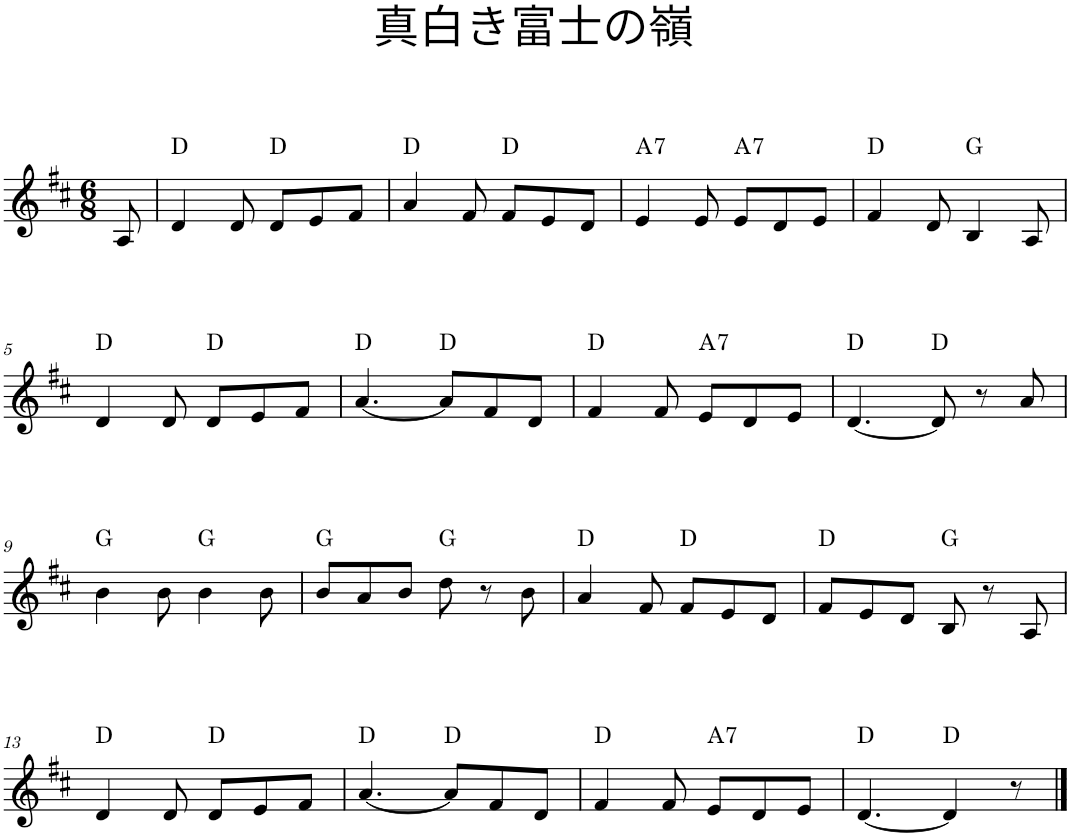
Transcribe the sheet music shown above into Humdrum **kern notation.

**kern	**harte
*part1	*part1
*staff1	*
*I"Piano	*
*I'Pno.	*
*clefG2	*
*k[f#c#]	*
*M6/8	*
=	=
8A/	.
=1	=1
4d/	D:maj
8d/	.
8d/L	D:maj
8e/	.
8f#/J	.
=2	=2
4a/	D:maj
8f#/	.
8f#/L	D:maj
8e/	.
8d/J	.
=3	=3
!	!LO:H:kt=7
4e/	A:7
8e/	.
!	!LO:H:kt=7
8e/L	A:7
8d/	.
8e/J	.
=4	=4
4f#/	D:maj
8d/	.
4B/	G:maj
8A/	.
!!LO:LB:g=z
=5	=5
4d/	D:maj
8d/	.
8d/L	D:maj
8e/	.
8f#/J	.
=6	=6
[<4.a/	D:maj
8a/L]	D:maj
8f#/	.
8d/J	.
=7	=7
4f#/	D:maj
8f#/	.
!	!LO:H:kt=7
8e/L	A:7
8d/	.
8e/J	.
=8	=8
[<4.d/	D:maj
8d/]	D:maj
8r	.
8a/	.
!!LO:LB:g=z
=9	=9
4b\	G:maj
8b\	.
4b\	G:maj
8b\	.
=10	=10
8b/L	G:maj
8a/	.
8b/J	.
8dd\	G:maj
8r	.
8b\	.
=11	=11
4a/	D:maj
8f#/	.
8f#/L	D:maj
8e/	.
8d/J	.
=12	=12
8f#/L	D:maj
8e/	.
8d/J	.
8B/	G:maj
8r	.
8A/	.
!!LO:LB:g=z
=13	=13
4d/	D:maj
8d/	.
8d/L	D:maj
8e/	.
8f#/J	.
=14	=14
[<4.a/	D:maj
8a/L]	D:maj
8f#/	.
8d/J	.
=15	=15
4f#/	D:maj
8f#/	.
!	!LO:H:kt=7
8e/L	A:7
8d/	.
8e/J	.
=16	=16
[<4.d/	D:maj
4d/]	D:maj
8r	.
==	==
*-	*-
